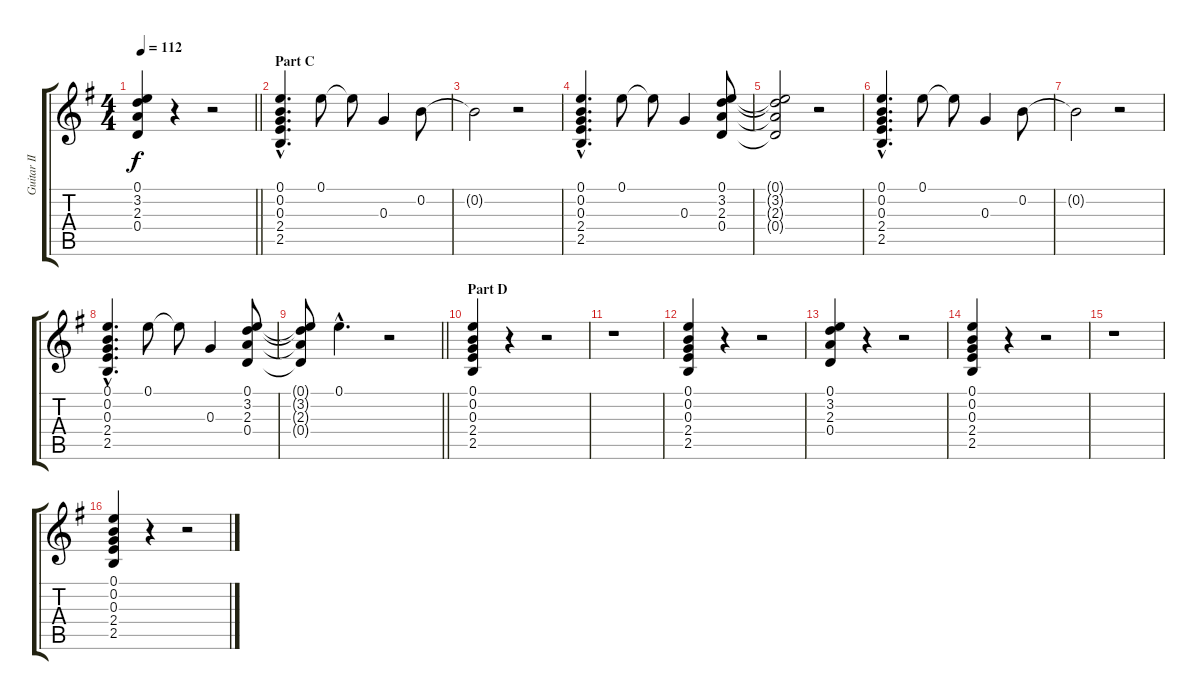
\track ("Guitar II (Sugizo)" "Guitar II ") {instrument distortionguitar}
\staff {score tabs}
\tuning (E4 B3 G3 D3 A2 E2) {hide}
\ts (4 4)
\tempo 112
\clef g2
\barLineRight lightlight
\ks g
(0.1 3.2 2.3 0.4).4{dy f} r.4 r.2 |
\section ("" "Part C")
(0.1{hac} 0.2{hac} 0.3{hac} 2.4{hac} 2.5{hac}).4{d} 0.1.8 0.1{t}.8 0.3.4 0.2.8 |
0.2{t}.2 r.2 |
(0.1{hac} 0.2{hac} 0.3{hac} 2.4{hac} 2.5{hac}).4{d} 0.1.8 0.1{t}.8 0.3.4 (0.1 3.2 2.3 0.4).8 |
(0.1{t} 3.2{t} 2.3{t} 0.4{t}).2 r.2 |
(0.1{hac} 0.2{hac} 0.3{hac} 2.4{hac} 2.5{hac}).4{d} 0.1.8 0.1{t}.8 0.3.4 0.2.8 |
0.2{t}.2 r.2 |
(0.1{hac} 0.2{hac} 0.3{hac} 2.4{hac} 2.5{hac}).4{d} 0.1.8 0.1{t}.8 0.3.4 (0.1 3.2 2.3 0.4).8 |
\barLineRight lightlight
(0.1{t} 3.2{t} 2.3{t} 0.4{t}).8 0.1{hac}.4{d} r.2 |
\section ("" "Part D")
(0.1 0.2 0.3 2.4 2.5).4 r.4 r.2 |
r.1 |
(0.1 0.2 0.3 2.4 2.5).4 r.4 r.2 |
(0.1 3.2 2.3 0.4).4 r.4 r.2 |
(0.1 0.2 0.3 2.4 2.5).4 r.4 r.2 |
r.1 |
(0.1 0.2 0.3 2.4 2.5).4 r.4 r.2
